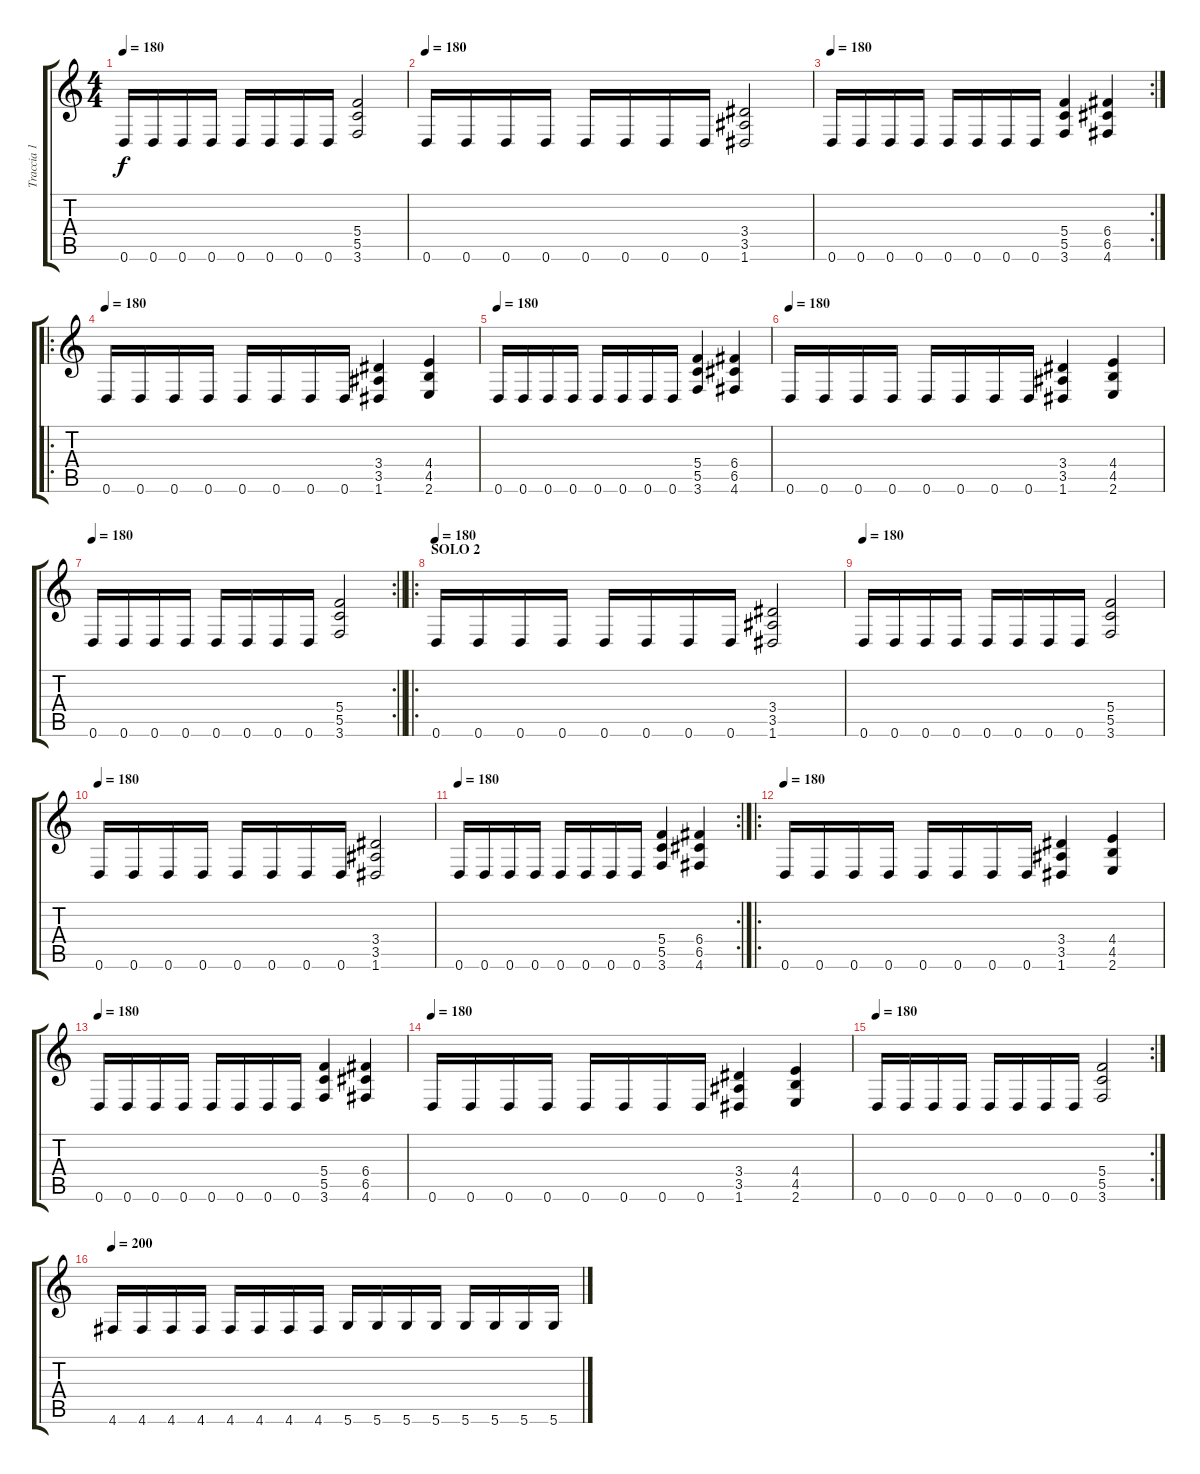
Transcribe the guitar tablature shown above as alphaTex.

\track ("Traccia 1" "Traccia 1") {instrument distortionguitar}
\staff {score tabs}
\tuning (D4 A3 F3 C3 G2 D2) {hide}
\ts (4 4)
\tempo 180
\clef g2
\ks c
0.6.16{dy f} 0.6.16 0.6.16 0.6.16 0.6.16 0.6.16 0.6.16 0.6.16 (5.4 5.5 3.6).2 |
\tempo 180
0.6.16 0.6.16 0.6.16 0.6.16 0.6.16 0.6.16 0.6.16 0.6.16 (3.4 3.5 1.6).2 |
\rc 2
\tempo 180
0.6.16 0.6.16 0.6.16 0.6.16 0.6.16 0.6.16 0.6.16 0.6.16 (5.4 5.5 3.6).4 (6.4 6.5 4.6).4 |
\ro
\tempo 180
0.6.16 0.6.16 0.6.16 0.6.16 0.6.16 0.6.16 0.6.16 0.6.16 (3.4 3.5 1.6).4 (4.4 4.5 2.6).4 |
\tempo 180
0.6.16 0.6.16 0.6.16 0.6.16 0.6.16 0.6.16 0.6.16 0.6.16 (5.4 5.5 3.6).4 (6.4 6.5 4.6).4 |
\tempo 180
0.6.16 0.6.16 0.6.16 0.6.16 0.6.16 0.6.16 0.6.16 0.6.16 (3.4 3.5 1.6).4 (4.4 4.5 2.6).4 |
\rc 2
\tempo 180
\barLineRight lightlight
0.6.16 0.6.16 0.6.16 0.6.16 0.6.16 0.6.16 0.6.16 0.6.16 (5.4 5.5 3.6).2 |
\ro
\section ("" "SOLO 2")
\tempo 180
0.6.16 0.6.16 0.6.16 0.6.16 0.6.16 0.6.16 0.6.16 0.6.16 (3.4 3.5 1.6).2 |
\tempo 180
0.6.16 0.6.16 0.6.16 0.6.16 0.6.16 0.6.16 0.6.16 0.6.16 (5.4 5.5 3.6).2 |
\tempo 180
0.6.16 0.6.16 0.6.16 0.6.16 0.6.16 0.6.16 0.6.16 0.6.16 (3.4 3.5 1.6).2 |
\rc 2
\tempo 180
0.6.16 0.6.16 0.6.16 0.6.16 0.6.16 0.6.16 0.6.16 0.6.16 (5.4 5.5 3.6).4 (6.4 6.5 4.6).4 |
\ro
\tempo 180
0.6.16 0.6.16 0.6.16 0.6.16 0.6.16 0.6.16 0.6.16 0.6.16 (3.4 3.5 1.6).4 (4.4 4.5 2.6).4 |
\tempo 180
0.6.16 0.6.16 0.6.16 0.6.16 0.6.16 0.6.16 0.6.16 0.6.16 (5.4 5.5 3.6).4 (6.4 6.5 4.6).4 |
\tempo 180
0.6.16 0.6.16 0.6.16 0.6.16 0.6.16 0.6.16 0.6.16 0.6.16 (3.4 3.5 1.6).4 (4.4 4.5 2.6).4 |
\rc 2
\tempo 180
0.6.16 0.6.16 0.6.16 0.6.16 0.6.16 0.6.16 0.6.16 0.6.16 (5.4 5.5 3.6).2 |
\tempo 200
4.6.16 4.6.16 4.6.16 4.6.16 4.6.16 4.6.16 4.6.16 4.6.16 5.6.16 5.6.16 5.6.16 5.6.16 5.6.16 5.6.16 5.6.16 5.6.16
